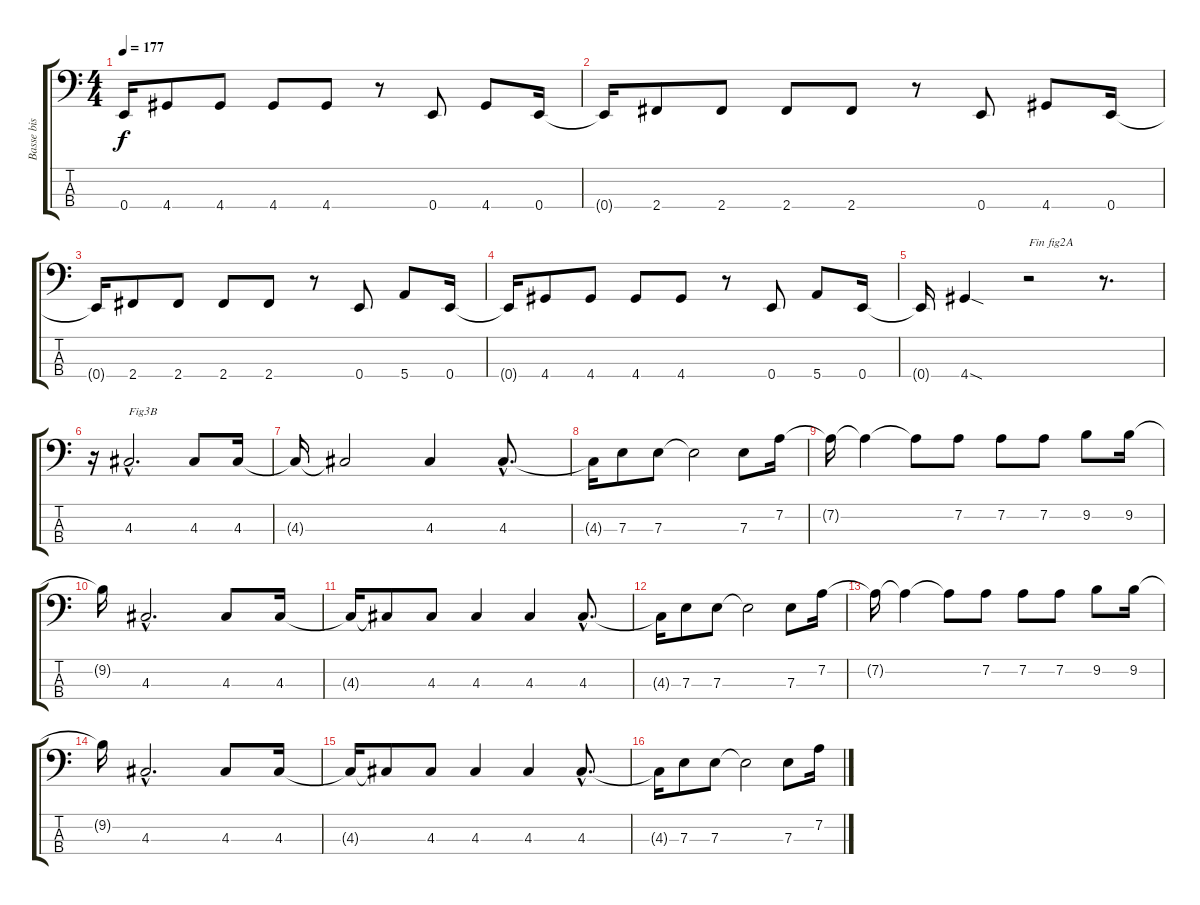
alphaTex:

\track ("Basse bis" "Basse bis") {instrument synthbass2}
\staff {score tabs}
\tuning (G2 D2 A1 E1) {hide}
\ts (4 4)
\tempo 177
\clef f4
\ks c
0.4{t}.16{dy f} 4.4.8 4.4.8 4.4.8 4.4.8 r.8 0.4.8 4.4.8 0.4.16 |
0.4{t}.16 2.4.8 2.4.8 2.4.8 2.4.8 r.8 0.4.8 4.4.8 0.4.16 |
0.4{t}.16 2.4.8 2.4.8 2.4.8 2.4.8 r.8 0.4.8 5.4.8 0.4.16 |
0.4{t}.16 4.4.8 4.4.8 4.4.8 4.4.8 r.8 0.4.8 5.4.8 0.4.16 |
0.4{t}.16 4.4{sod}.4 r.2{txt "Fin fig2A"} r.8{d} |
r.16 4.3{hac}.2{d txt "Fig3B"} 4.3.8 4.3.16 |
4.3{t}.16 4.3{t}.2 4.3.4 4.3{hac}.8{d} |
4.3{t}.16 7.3.8 7.3.8 7.3{t}.2 7.3.8 7.2.16 |
7.2{t}.16 7.2{t}.4 7.2{t}.8 7.2.8 7.2.8 7.2.8 9.2.8 9.2.16 |
9.2{t}.16 4.3{hac}.2{d} 4.3.8 4.3.16 |
4.3{t}.16 4.3{t}.8 4.3.8 4.3.4 4.3.4 4.3{hac}.8{d} |
4.3{t}.16 7.3.8 7.3.8 7.3{t}.2 7.3.8 7.2.16 |
7.2{t}.16 7.2{t}.4 7.2{t}.8 7.2.8 7.2.8 7.2.8 9.2.8 9.2.16 |
9.2{t}.16 4.3{hac}.2{d} 4.3.8 4.3.16 |
4.3{t}.16 4.3{t}.8 4.3.8 4.3.4 4.3.4 4.3{hac}.8{d} |
4.3{t}.16 7.3.8 7.3.8 7.3{t}.2 7.3.8 7.2.16
